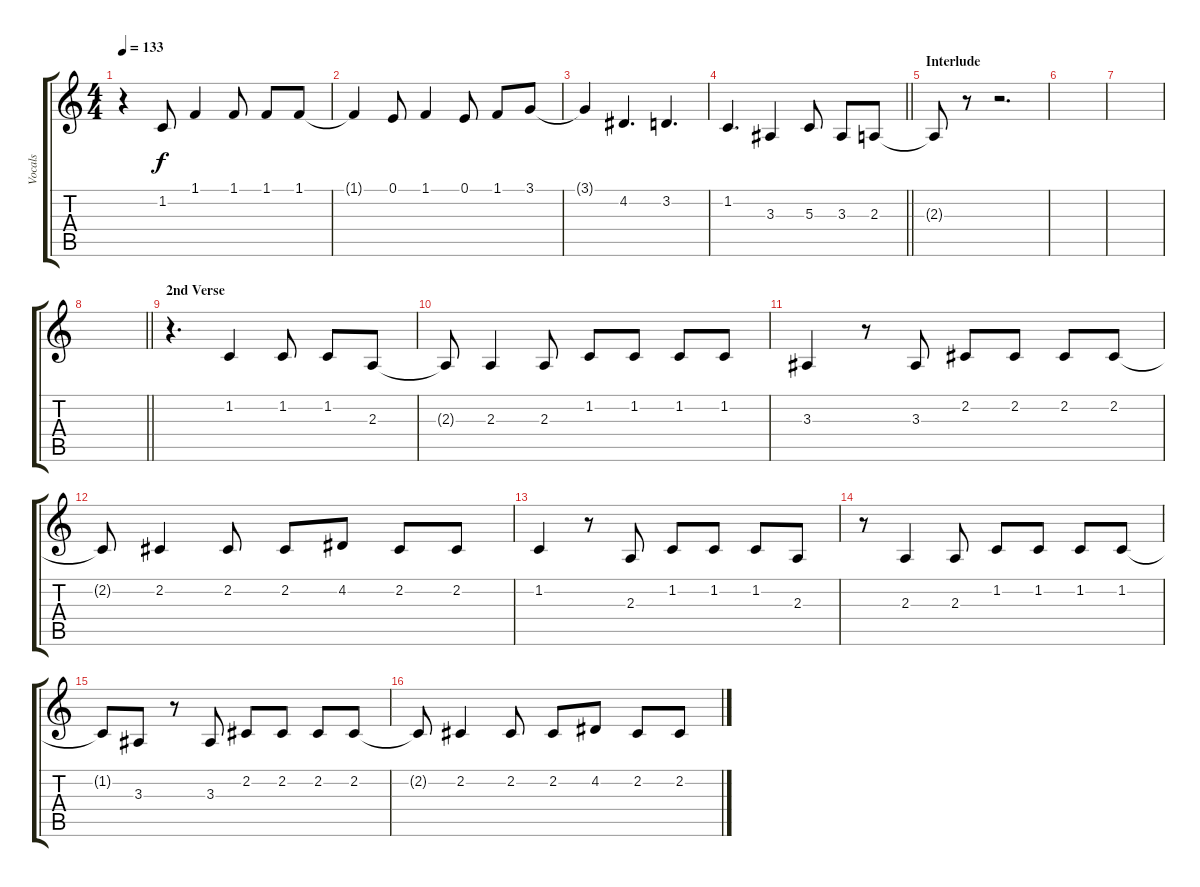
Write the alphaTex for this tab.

\track ("Vocals" "Vocals") {instrument clarinet}
\staff {score tabs}
\tuning (E4 B3 G3 D3 A2 E2) {hide}
\ts (4 4)
\tempo 133
\clef g2
\ks c
r.4{dy f} 1.2.8 1.1.4 1.1.8 1.1.8 1.1.8 |
1.1{t}.4 0.1.8 1.1.4 0.1.8 1.1.8 3.1.8 |
3.1{t}.4 4.2.4{d} 3.2.4{d} |
\barLineRight lightlight
1.2.4{d} 3.3.4 5.3.8 3.3.8 2.3.8 |
\section ("" "Interlude")
2.3{t}.8 r.8 r.2{d} |
|
|
\barLineRight lightlight
|
\section ("" "2nd Verse")
r.4{d} 1.2.4 1.2.8 1.2.8 2.3.8 |
2.3{t}.8 2.3.4 2.3.8 1.2.8 1.2.8 1.2.8 1.2.8 |
3.3.4 r.8 3.3.8 2.2.8 2.2.8 2.2.8 2.2.8 |
2.2{t}.8 2.2.4 2.2.8 2.2.8 4.2.8 2.2.8 2.2.8 |
1.2.4 r.8 2.3.8 1.2.8 1.2.8 1.2.8 2.3.8 |
r.8 2.3.4 2.3.8 1.2.8 1.2.8 1.2.8 1.2.8 |
1.2{t}.8 3.3.8 r.8 3.3.8 2.2.8 2.2.8 2.2.8 2.2.8 |
2.2{t}.8 2.2.4 2.2.8 2.2.8 4.2.8 2.2.8 2.2.8
